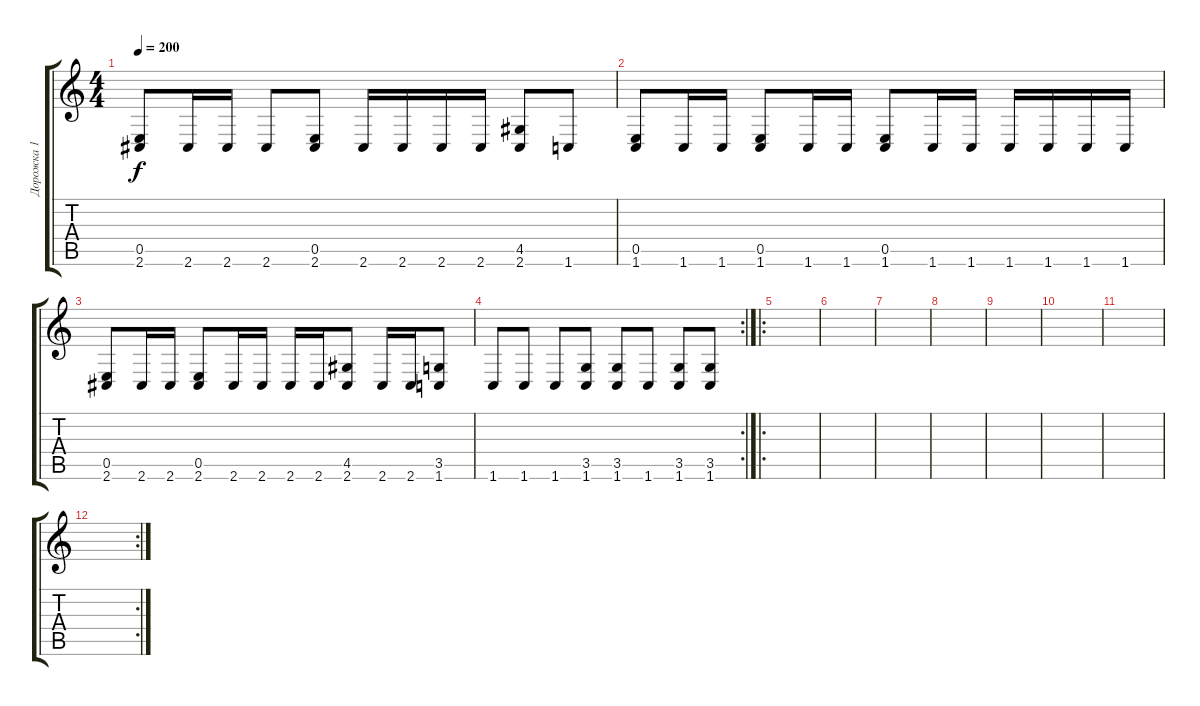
\track ("Дорожка 1" "Дорожка 1") {instrument distortionguitar}
\staff {score tabs}
\tuning (B3 Gb3 D3 A2 E2 B1) {hide}
\ts (4 4)
\tempo 200
\clef g2
\ks c
(0.5 2.6).8{dy f} 2.6.16 2.6.16 2.6.8 (0.5 2.6).8 2.6.16 2.6.16 2.6.16 2.6.16 (4.5 2.6).8 1.6.8 |
(0.5 1.6).8 1.6.16 1.6.16 (0.5 1.6).8 1.6.16 1.6.16 (0.5 1.6).8 1.6.16 1.6.16 1.6.16 1.6.16 1.6.16 1.6.16 |
(0.5 2.6).8 2.6.16 2.6.16 (0.5 2.6).8 2.6.16 2.6.16 2.6.16 2.6.16 (4.5 2.6).8 2.6.16 2.6.16 (3.5 1.6).8 |
\rc 2
1.6.8 1.6.8 1.6.8 (3.5 1.6).8 (3.5 1.6).8 1.6.8 (3.5 1.6).8 (3.5 1.6).8 |
\ro
|
|
|
|
|
|
|
\rc 2
